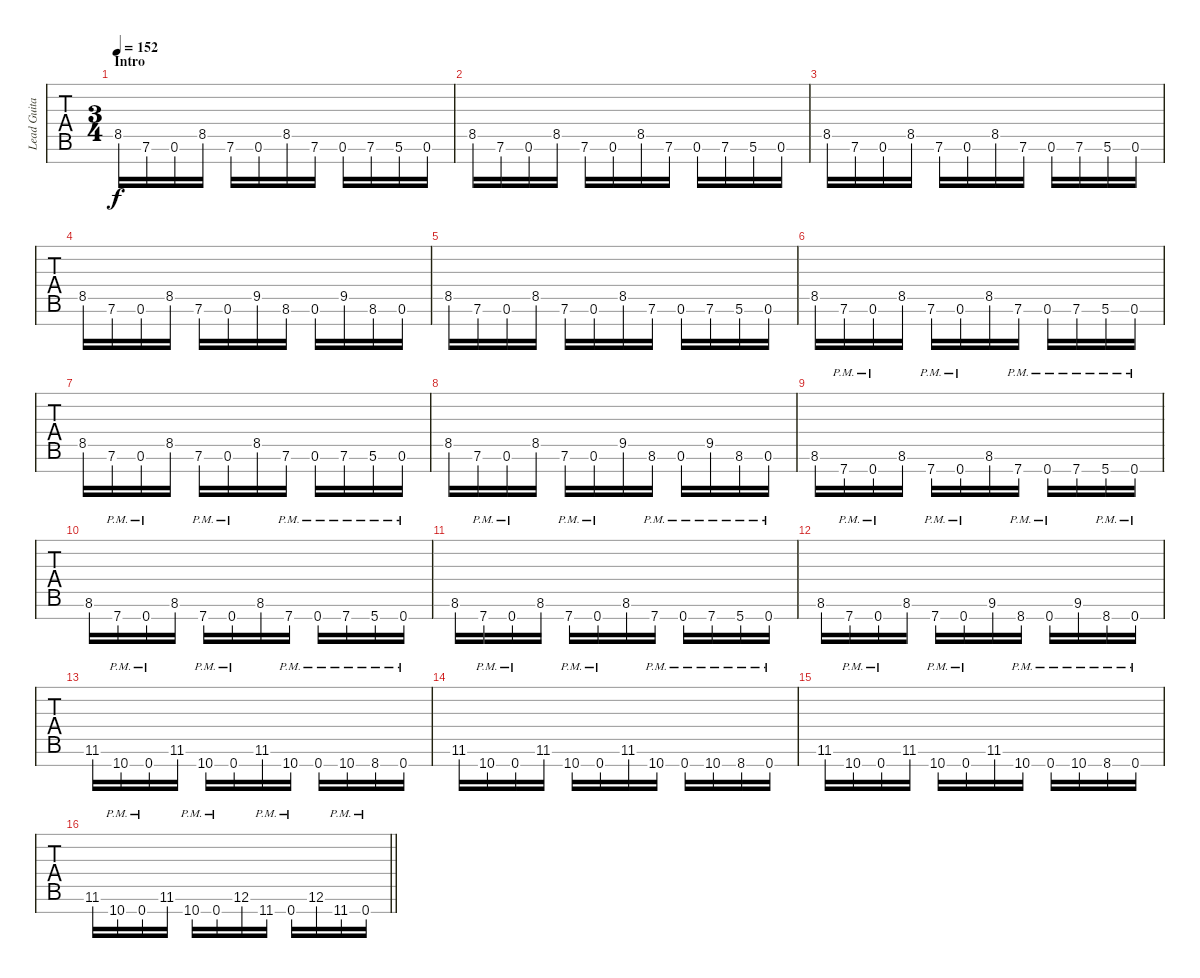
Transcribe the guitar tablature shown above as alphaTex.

\track ("Lead Guitar (Jeff Loomis)" "Lead Guita") {instrument overdrivenguitar}
\staff {tabs}
\tuning (Eb4 Bb3 Gb3 Db3 Ab2 Eb2 Bb1) {hide}
\ts (3 4)
\section ("" "Intro")
\tempo 152
\clef f4
\ks aminor
8.5.16{dy f instrument overdrivenguitar} 7.6.16 0.6.16 8.5.16 7.6.16 0.6.16 8.5.16 7.6.16 0.6.16 7.6.16 5.6.16 0.6.16 |
8.5.16 7.6.16 0.6.16 8.5.16 7.6.16 0.6.16 8.5.16 7.6.16 0.6.16 7.6.16 5.6.16 0.6.16 |
8.5.16 7.6.16 0.6.16 8.5.16 7.6.16 0.6.16 8.5.16 7.6.16 0.6.16 7.6.16 5.6.16 0.6.16 |
8.5.16 7.6.16 0.6.16 8.5.16 7.6.16 0.6.16 9.5.16 8.6.16 0.6.16 9.5.16 8.6.16 0.6.16 |
8.5.16 7.6.16 0.6.16 8.5.16 7.6.16 0.6.16 8.5.16 7.6.16 0.6.16 7.6.16 5.6.16 0.6.16 |
8.5.16 7.6.16 0.6.16 8.5.16 7.6.16 0.6.16 8.5.16 7.6.16 0.6.16 7.6.16 5.6.16 0.6.16 |
8.5.16 7.6.16 0.6.16 8.5.16 7.6.16 0.6.16 8.5.16 7.6.16 0.6.16 7.6.16 5.6.16 0.6.16 |
8.5.16 7.6.16 0.6.16 8.5.16 7.6.16 0.6.16 9.5.16 8.6.16 0.6.16 9.5.16 8.6.16 0.6.16 |
8.6.16 7.7{pm}.16 0.7{pm}.16 8.6.16 7.7{pm}.16 0.7{pm}.16 8.6.16 7.7{pm}.16 0.7{pm}.16 7.7{pm}.16 5.7{pm}.16 0.7{pm}.16 |
8.6.16 7.7{pm}.16 0.7{pm}.16 8.6.16 7.7{pm}.16 0.7{pm}.16 8.6.16 7.7{pm}.16 0.7{pm}.16 7.7{pm}.16 5.7{pm}.16 0.7{pm}.16 |
8.6.16 7.7{pm}.16 0.7{pm}.16 8.6.16 7.7{pm}.16 0.7{pm}.16 8.6.16 7.7{pm}.16 0.7{pm}.16 7.7{pm}.16 5.7{pm}.16 0.7{pm}.16 |
8.6.16 7.7{pm}.16 0.7{pm}.16 8.6.16 7.7{pm}.16 0.7{pm}.16 9.6.16 8.7{pm}.16 0.7{pm}.16 9.6.16 8.7{pm}.16 0.7{pm}.16 |
11.6.16 10.7{pm}.16 0.7{pm}.16 11.6.16 10.7{pm}.16 0.7{pm}.16 11.6.16 10.7{pm}.16 0.7{pm}.16 10.7{pm}.16 8.7{pm}.16 0.7{pm}.16 |
11.6.16 10.7{pm}.16 0.7{pm}.16 11.6.16 10.7{pm}.16 0.7{pm}.16 11.6.16 10.7{pm}.16 0.7{pm}.16 10.7{pm}.16 8.7{pm}.16 0.7{pm}.16 |
11.6.16 10.7{pm}.16 0.7{pm}.16 11.6.16 10.7{pm}.16 0.7{pm}.16 11.6.16 10.7{pm}.16 0.7{pm}.16 10.7{pm}.16 8.7{pm}.16 0.7{pm}.16 |
\barLineRight lightlight
11.6.16 10.7{pm}.16 0.7{pm}.16 11.6.16 10.7{pm}.16 0.7{pm}.16 12.6.16 11.7{pm}.16 0.7{pm}.16 12.6.16 11.7{pm}.16 0.7{pm}.16
